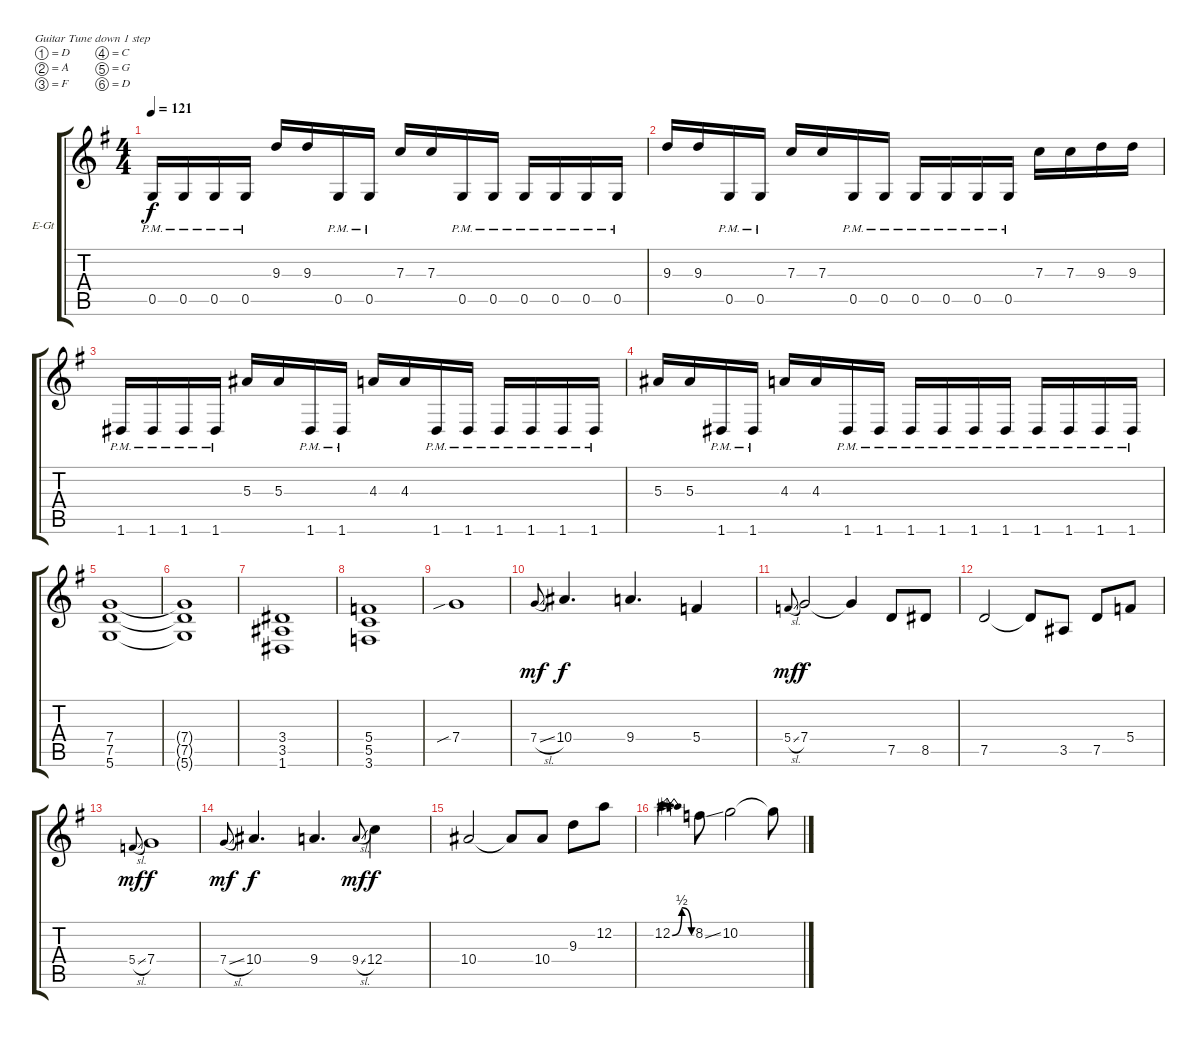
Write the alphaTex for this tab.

\bracketExtendMode groupsimilarinstruments
\firstSystemTrackNameOrientation horizontal
\otherSystemsTrackNameOrientation horizontal
\track ("Steven Nixon" "E-Gt") {instrument distortionguitar}
\staff {score tabs}
\tuning (D4 A3 F3 C3 G2 D2)
\ts (4 4)
\tempo 121
\clef g2
\ks g
0.5{pm}.16{dy f} 0.5{pm}.16 0.5{pm}.16 0.5{pm}.16 9.3.16 9.3.16 0.5{pm}.16 0.5{pm}.16 7.3.16 7.3.16 0.5{pm}.16 0.5{pm}.16 0.5{pm}.16 0.5{pm}.16 0.5{pm}.16 0.5{pm}.16 |
9.3.16 9.3.16 0.5{pm}.16 0.5{pm}.16 7.3.16 7.3.16 0.5{pm}.16 0.5{pm}.16 0.5{pm}.16 0.5{pm}.16 0.5{pm}.16 0.5{pm}.16 7.3.16 7.3.16 9.3.16 9.3.16 |
1.6{pm}.16 1.6{pm}.16 1.6{pm}.16 1.6{pm}.16 5.3.16 5.3.16 1.6{pm}.16 1.6{pm}.16 4.3.16 4.3.16 1.6{pm}.16 1.6{pm}.16 1.6{pm}.16 1.6{pm}.16 1.6{pm}.16 1.6{pm}.16 |
5.3.16 5.3.16 1.6{pm}.16 1.6{pm}.16 4.3.16 4.3.16 1.6{pm}.16 1.6{pm}.16 1.6{pm}.16 1.6{pm}.16 1.6{pm}.16 1.6{pm}.16 1.6{pm}.16 1.6{pm}.16 1.6{pm}.16 1.6{pm}.16 |
(7.4 7.5 5.6).1 |
(7.4{t} 7.5{t} 5.6{t}).1 |
(3.4 3.5 1.6).1 |
(5.4 5.5 3.6).1 |
7.4{sib}.1 |
7.4{sl}.8{gr onbeat dy mf} 10.4.4{d dy f} 9.4.4{d} 5.4.4 |
5.4{sl}.8{gr onbeat dy mf} 7.4.2{dy f} 7.4{t}.4 7.5.8 8.5.8 |
7.5.2 7.5{t}.8 3.5.8 7.5.8 5.4.8 |
5.4{sl}.8{gr onbeat dy mf} 7.4.1{dy f} |
7.4{sl}.8{gr onbeat dy mf} 10.4.4{d dy f} 9.4.4{d} 9.4{sl}.8{gr onbeat dy mf} 12.4.4{dy f} |
10.4.2 10.4{t}.8 10.4.8 9.3.8 12.2.8 |
12.2{be (bendrelease 0 0 30 2 30 2 60 0)}.4 8.2{ss}.8 10.2.2 10.2{t}.8
